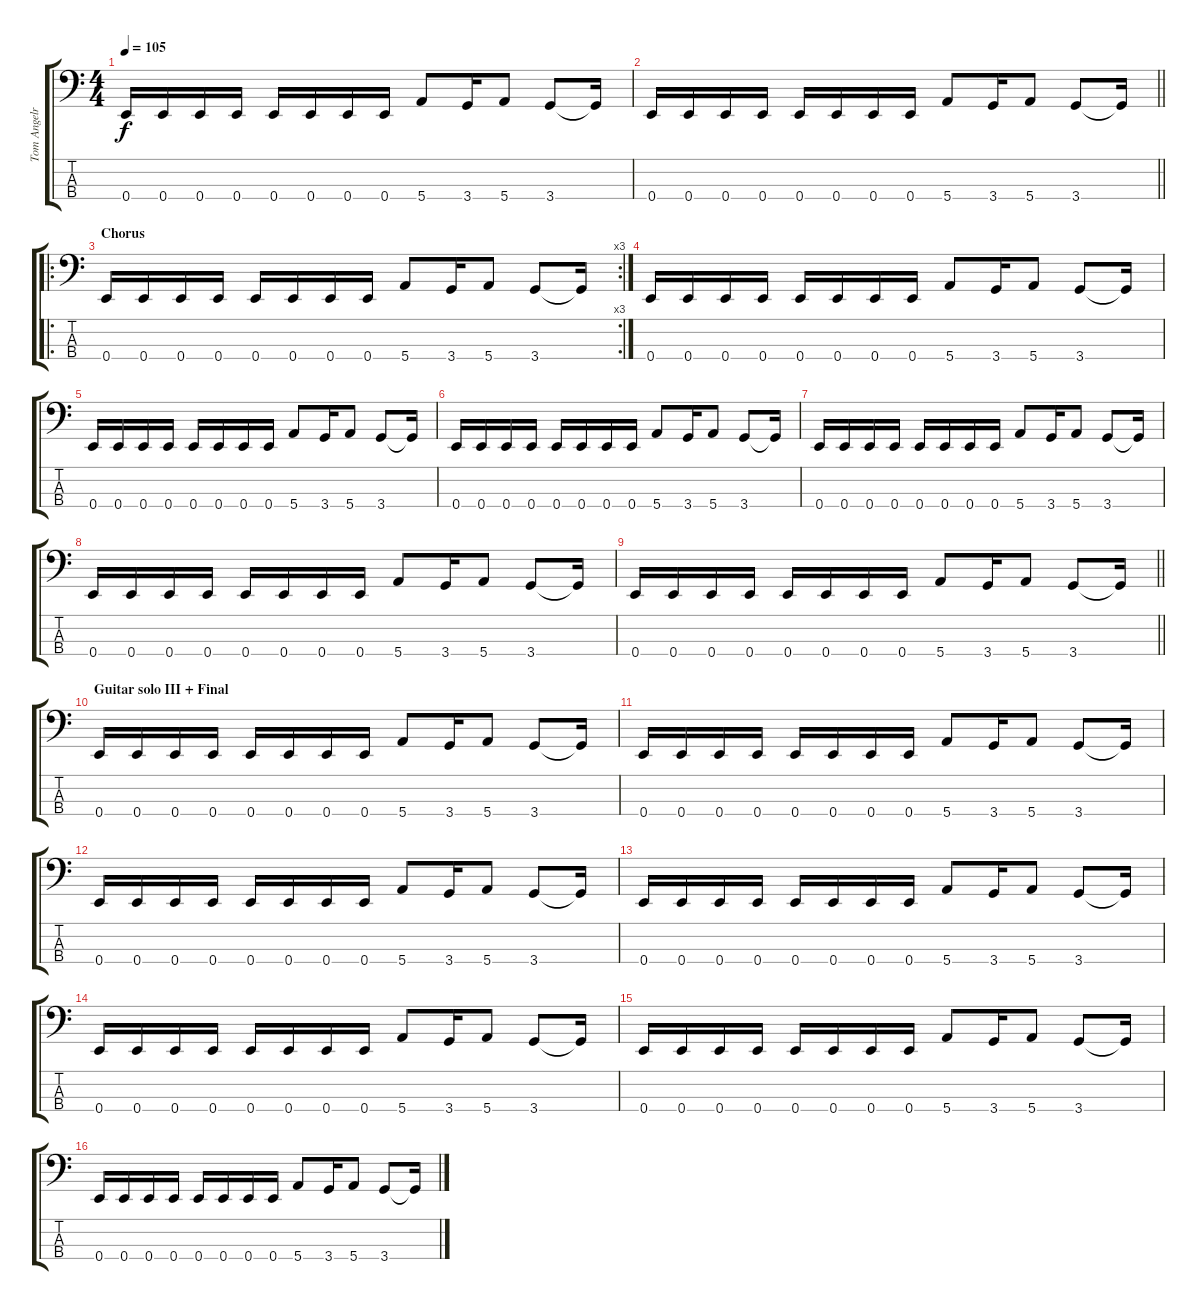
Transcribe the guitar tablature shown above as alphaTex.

\track ("Tom Angelripper" "Tom Angelr") {instrument electricbasspick}
\staff {score tabs}
\tuning (G2 D2 A1 E1) {hide}
\ts (4 4)
\tempo 105
\clef f4
\ks c
0.4.16{dy f} 0.4.16 0.4.16 0.4.16 0.4.16 0.4.16 0.4.16 0.4.16 5.4.8 3.4.16 5.4.8 3.4.8 3.4{t}.16 |
\barLineRight lightlight
0.4.16 0.4.16 0.4.16 0.4.16 0.4.16 0.4.16 0.4.16 0.4.16 5.4.8 3.4.16 5.4.8 3.4.8 3.4{t}.16 |
\ro
\rc 3
\section ("" "Chorus")
0.4.16 0.4.16 0.4.16 0.4.16 0.4.16 0.4.16 0.4.16 0.4.16 5.4.8 3.4.16 5.4.8 3.4.8 3.4{t}.16 |
0.4.16 0.4.16 0.4.16 0.4.16 0.4.16 0.4.16 0.4.16 0.4.16 5.4.8 3.4.16 5.4.8 3.4.8 3.4{t}.16 |
0.4.16 0.4.16 0.4.16 0.4.16 0.4.16 0.4.16 0.4.16 0.4.16 5.4.8 3.4.16 5.4.8 3.4.8 3.4{t}.16 |
0.4.16 0.4.16 0.4.16 0.4.16 0.4.16 0.4.16 0.4.16 0.4.16 5.4.8 3.4.16 5.4.8 3.4.8 3.4{t}.16 |
0.4.16 0.4.16 0.4.16 0.4.16 0.4.16 0.4.16 0.4.16 0.4.16 5.4.8 3.4.16 5.4.8 3.4.8 3.4{t}.16 |
0.4.16 0.4.16 0.4.16 0.4.16 0.4.16 0.4.16 0.4.16 0.4.16 5.4.8 3.4.16 5.4.8 3.4.8 3.4{t}.16 |
\barLineRight lightlight
0.4.16 0.4.16 0.4.16 0.4.16 0.4.16 0.4.16 0.4.16 0.4.16 5.4.8 3.4.16 5.4.8 3.4.8 3.4{t}.16 |
\section ("" "Guitar solo III + Final")
0.4.16 0.4.16 0.4.16 0.4.16 0.4.16 0.4.16 0.4.16 0.4.16 5.4.8 3.4.16 5.4.8 3.4.8 3.4{t}.16 |
0.4.16 0.4.16 0.4.16 0.4.16 0.4.16 0.4.16 0.4.16 0.4.16 5.4.8 3.4.16 5.4.8 3.4.8 3.4{t}.16 |
0.4.16 0.4.16 0.4.16 0.4.16 0.4.16 0.4.16 0.4.16 0.4.16 5.4.8 3.4.16 5.4.8 3.4.8 3.4{t}.16 |
0.4.16 0.4.16 0.4.16 0.4.16 0.4.16 0.4.16 0.4.16 0.4.16 5.4.8 3.4.16 5.4.8 3.4.8 3.4{t}.16 |
0.4.16 0.4.16 0.4.16 0.4.16 0.4.16 0.4.16 0.4.16 0.4.16 5.4.8 3.4.16 5.4.8 3.4.8 3.4{t}.16 |
0.4.16 0.4.16 0.4.16 0.4.16 0.4.16 0.4.16 0.4.16 0.4.16 5.4.8 3.4.16 5.4.8 3.4.8 3.4{t}.16 |
0.4.16 0.4.16 0.4.16 0.4.16 0.4.16 0.4.16 0.4.16 0.4.16 5.4.8 3.4.16 5.4.8 3.4.8 3.4{t}.16
